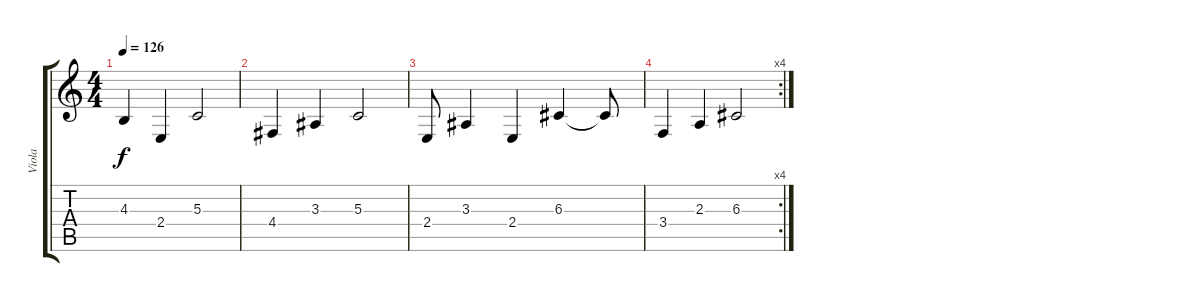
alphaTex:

\track ("Viola" "Viola") {instrument viola}
\staff {score tabs}
\tuning (E4 B3 G3 D3 A2 E2) {hide}
\ts (4 4)
\tempo 126
\clef g2
\ks c
4.3.4{dy f} 2.4.4 5.3.2 |
4.4.4 3.3.4 5.3.2 |
2.4.8 3.3.4 2.4.4 6.3.4 6.3{t}.8 |
\rc 4
3.4.4 2.3.4 6.3.2
